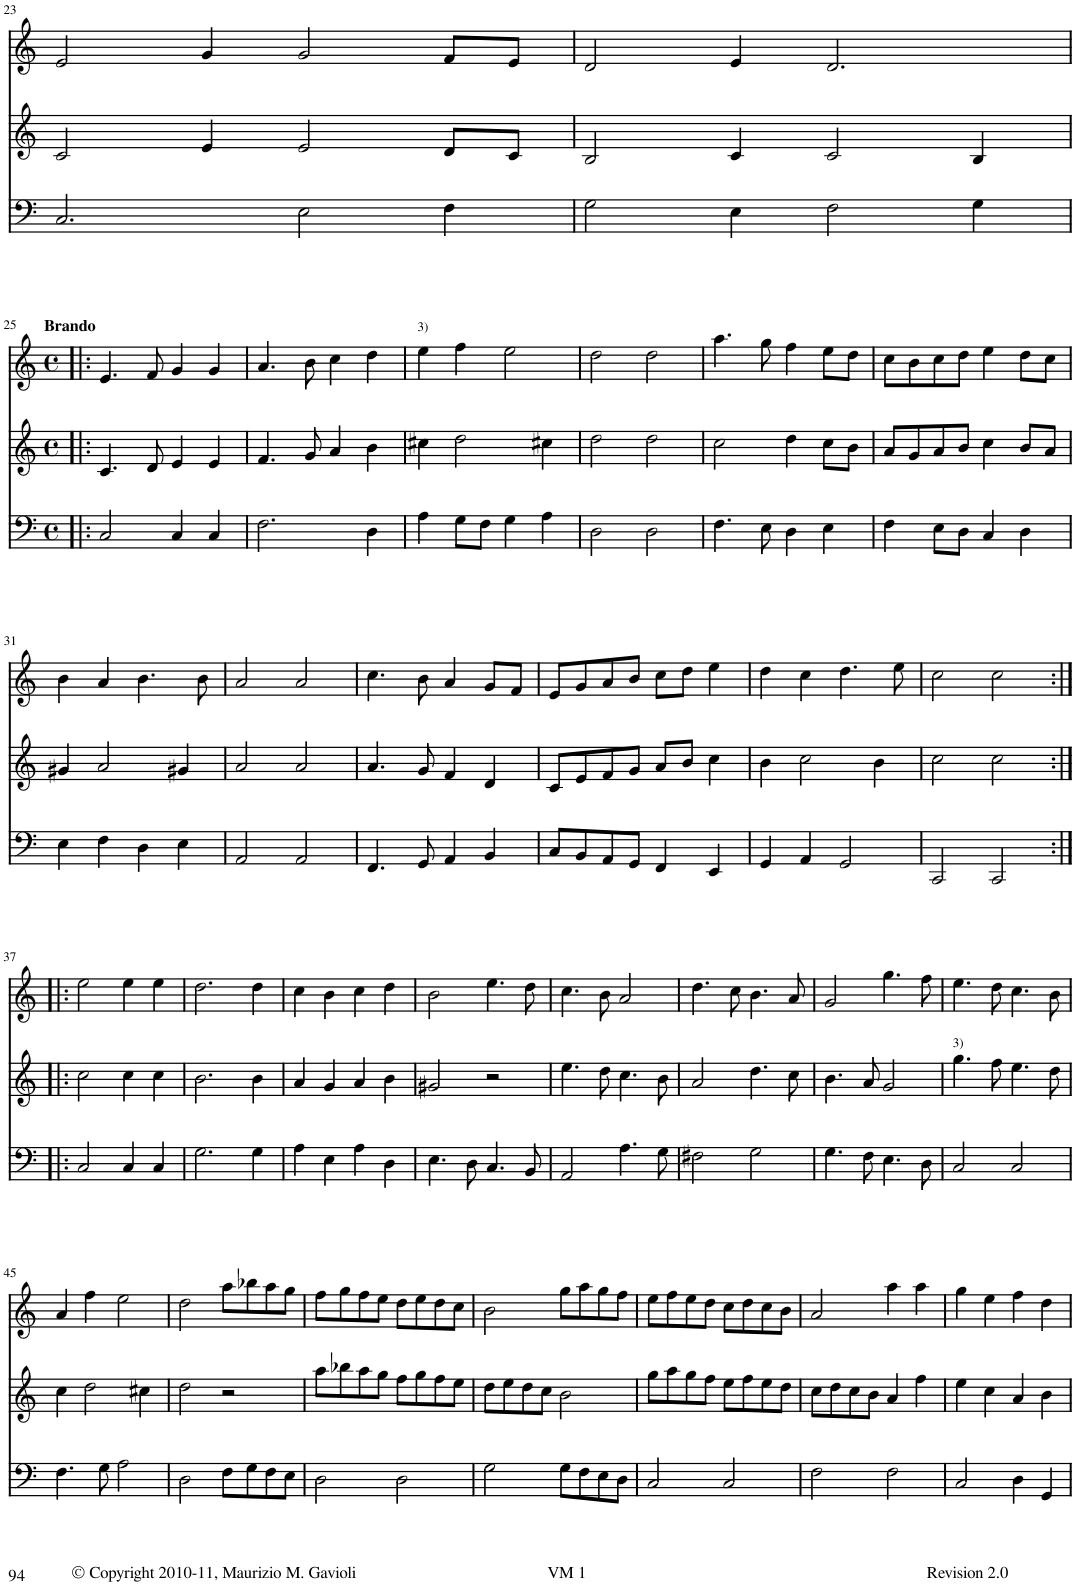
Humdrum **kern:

**kern	**kern	**kern
*part3	*part2	*part1
*staff3	*staff2	*staff1
*I"Violoncello	*I"Violin	*I"Violin
*I'Vc	*I'Vln	*I'Vln
!!LO:PB:g=z
*clefF4	*clefG2	*clefG2
*k[]	*k[]	*k[]
*M6/4	*M6/4	*M6/4
=23	=23	=23
2.C/	2c/	2e/
.	4e/	4g/
2E\	2e/	2g/
4F\	8d/L	8f/L
.	8c/J	8e/J
=24	=24	=24
2G\	2B/	2d/
4E\	4c/	4e/
2F\	2c/	2.d/
4G\	4B/	.
!!LO:LB:g=z
=25!|:	=25!|:	=25!|:
*M4/4	*M4/4	*M4/4
*met(c)	*met(c)	*met(c)
!	!	!LO:TX:a:B:t=Brando
2C/	4.c/	4.e/
.	8d/	8f/
4C/	4e/	4g/
4C/	4e/	4g/
=26	=26	=26
2.F\	4.f/	4.a/
.	8g/	8b\
.	4a/	4cc\
4D\	4b\	4dd\
=27	=27	=27
!	!	!LO:TX:a:t=3)
4A\	4cc#X\	4ee\
8G\L	2dd\	4ff\
8F\J	.	.
4G\	.	2ee\
4A\	4cc#X\	.
=28	=28	=28
2D\	2dd\	2dd\
2D\	2dd\	2dd\
=29	=29	=29
4.F\	2cc\	4.aa\
8E\	.	8gg\
4D\	4dd\	4ff\
4E\	8cc\L	8ee\L
.	8b\J	8dd\J
=30	=30	=30
4F\	8a/L	8cc\L
.	8g/	8b\
8E\L	8a/	8cc\
8D\J	8b/J	8dd\J
4C/	4cc\	4ee\
4D\	8b/L	8dd\L
.	8a/J	8cc\J
!!LO:LB:g=z
=31	=31	=31
4E\	4g#X/	4b\
4F\	2a/	4a/
4D\	.	4.b\
4E\	4g#X/	.
.	.	8b\
=32	=32	=32
2AA/	2a/	2a/
2AA/	2a/	2a/
=33	=33	=33
4.FF/	4.a/	4.cc\
8GG/	8g/	8b\
4AA/	4f/	4a/
4BB/	4d/	8g/L
.	.	8f/J
=34	=34	=34
8C/L	8c/L	8e/L
8BB/	8e/	8g/
8AA/	8f/	8a/
8GG/J	8g/J	8b/J
4FF/	8a/L	8cc\L
.	8b/J	8dd\J
4EE/	4cc\	4ee\
=35	=35	=35
4GG/	4b\	4dd\
4AA/	2cc\	4cc\
2GG/	.	4.dd\
.	4b\	.
.	.	8ee\
=36	=36	=36
2CC/	2cc\	2cc\
2CC/	2cc\	2cc\
!!LO:LB:g=z
=37:|!|:	=37:|!|:	=37:|!|:
2C/	2cc\	2ee\
4C/	4cc\	4ee\
4C/	4cc\	4ee\
=38	=38	=38
2.G\	2.b\	2.dd\
4G\	4b\	4dd\
=39	=39	=39
4A\	4a/	4cc\
4E\	4g/	4b\
4A\	4a/	4cc\
4D\	4b\	4dd\
=40	=40	=40
4.E\	2g#X/	2b\
8D\	.	.
4.C/	2r	4.ee\
8BB/	.	8dd\
=41	=41	=41
2AA/	4.ee\	4.cc\
.	8dd\	8b\
4.A\	4.cc\	2a/
8G\	8b\	.
=42	=42	=42
2F#X\	2a/	4.dd\
.	.	8cc\
2G\	4.dd\	4.b\
.	8cc\	8a/
=43	=43	=43
4.G\	4.b\	2g/
8F\	8a/	.
4.E\	2g/	4.gg\
8D\	.	8ff\
=44	=44	=44
!	!LO:TX:a:t=3)	!
2C/	4.gg\	4.ee\
.	8ff\	8dd\
2C/	4.ee\	4.cc\
.	8dd\	8b\
!!LO:LB:g=z
=45	=45	=45
4.F\	4cc\	4a/
.	2dd\	4ff\
8G\	.	.
2A\	.	2ee\
.	4cc#X\	.
=46	=46	=46
2D\	2dd\	2dd\
8F\L	2r	8aa\L
8G\	.	8bb-X\
8F\	.	8aa\
8E\J	.	8gg\J
=47	=47	=47
2D\	8aa\L	8ff\L
.	8bb-X\	8gg\
.	8aa\	8ff\
.	8gg\J	8ee\J
2D\	8ff\L	8dd\L
.	8gg\	8ee\
.	8ff\	8dd\
.	8ee\J	8cc\J
=48	=48	=48
2G\	8dd\L	2b\
.	8ee\	.
.	8dd\	.
.	8cc\J	.
8G\L	2b\	8gg\L
8F\	.	8aa\
8E\	.	8gg\
8D\J	.	8ff\J
=49	=49	=49
2C/	8gg\L	8ee\L
.	8aa\	8ff\
.	8gg\	8ee\
.	8ff\J	8dd\J
2C/	8ee\L	8cc\L
.	8ff\	8dd\
.	8ee\	8cc\
.	8dd\J	8b\J
=50	=50	=50
2F\	8cc\L	2a/
.	8dd\	.
.	8cc\	.
.	8b\J	.
2F\	4a/	4aa\
.	4ff\	4aa\
=51	=51	=51
2C/	4ee\	4gg\
.	4cc\	4ee\
4D\	4a/	4ff\
4GG/	4b\	4dd\
=	=	=
*-	*-	*-
